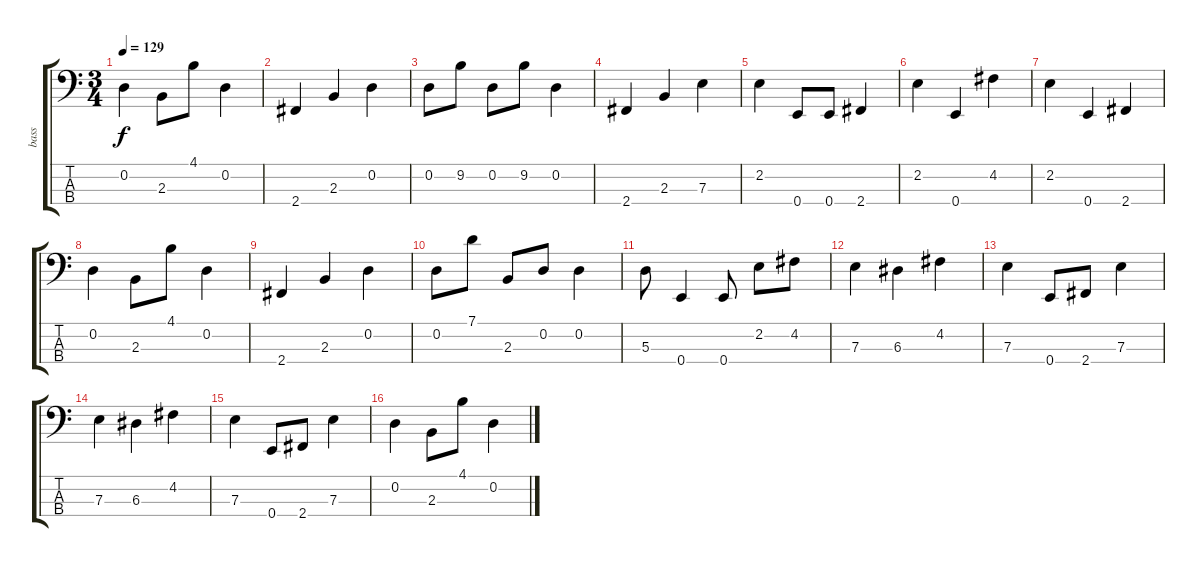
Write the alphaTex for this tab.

\track ("bass" "bass") {instrument electricbassfinger}
\staff {score tabs}
\tuning (G2 D2 A1 E1) {hide}
\ts (3 4)
\tempo 129
\clef f4
\ks c
0.2.4{dy f} 2.3.8 4.1.8 0.2.4 |
2.4.4 2.3.4 0.2.4 |
0.2.8 9.2.8 0.2.8 9.2.8 0.2.4 |
2.4.4 2.3.4 7.3.4 |
2.2.4 0.4.8 0.4.8 2.4.4 |
2.2.4 0.4.4 4.2.4 |
2.2.4 0.4.4 2.4.4 |
0.2.4 2.3.8 4.1.8 0.2.4 |
2.4.4 2.3.4 0.2.4 |
0.2.8 7.1.8 2.3.8 0.2.8 0.2.4 |
5.3.8 0.4.4 0.4.8 2.2.8 4.2.8 |
7.3.4 6.3.4 4.2.4 |
7.3.4 0.4.8 2.4.8 7.3.4 |
7.3.4 6.3.4 4.2.4 |
7.3.4 0.4.8 2.4.8 7.3.4 |
0.2.4 2.3.8 4.1.8 0.2.4
